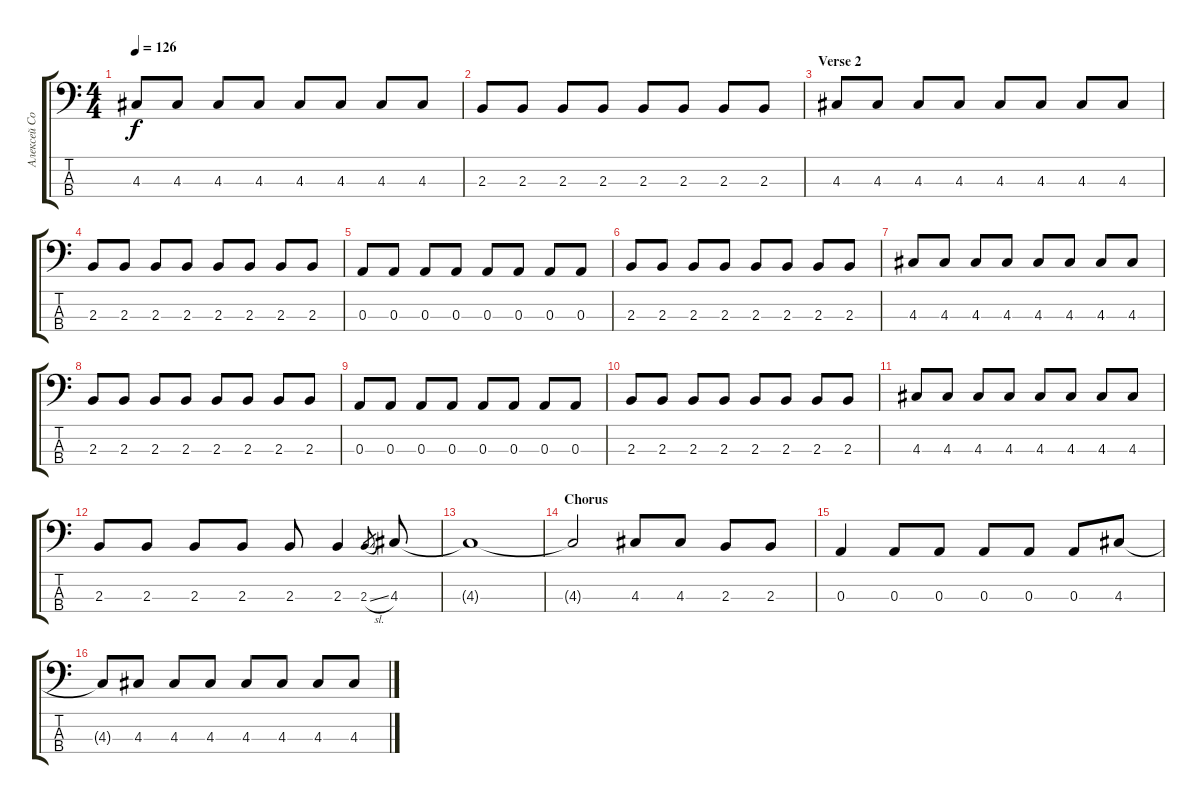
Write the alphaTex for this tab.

\track ("Алексей Соловьев (Бас гитара)" "Алексей Со") {instrument electricbasspick}
\staff {score tabs}
\tuning (G2 D2 A1 E1) {hide}
\ts (4 4)
\tempo 126
\clef f4
\ks c
4.3{t}.8{dy f} 4.3.8 4.3.8 4.3.8 4.3.8 4.3.8 4.3.8 4.3.8 |
2.3.8 2.3.8 2.3.8 2.3.8 2.3.8 2.3.8 2.3.8 2.3.8 |
\section ("" "Verse 2")
4.3.8 4.3.8 4.3.8 4.3.8 4.3.8 4.3.8 4.3.8 4.3.8 |
2.3.8 2.3.8 2.3.8 2.3.8 2.3.8 2.3.8 2.3.8 2.3.8 |
0.3.8 0.3.8 0.3.8 0.3.8 0.3.8 0.3.8 0.3.8 0.3.8 |
2.3.8 2.3.8 2.3.8 2.3.8 2.3.8 2.3.8 2.3.8 2.3.8 |
4.3.8 4.3.8 4.3.8 4.3.8 4.3.8 4.3.8 4.3.8 4.3.8 |
2.3.8 2.3.8 2.3.8 2.3.8 2.3.8 2.3.8 2.3.8 2.3.8 |
0.3.8 0.3.8 0.3.8 0.3.8 0.3.8 0.3.8 0.3.8 0.3.8 |
2.3.8 2.3.8 2.3.8 2.3.8 2.3.8 2.3.8 2.3.8 2.3.8 |
4.3.8 4.3.8 4.3.8 4.3.8 4.3.8 4.3.8 4.3.8 4.3.8 |
2.3.8 2.3.8 2.3.8 2.3.8 2.3.8 2.3.4 2.3{sl}.8{gr} 4.3.8 |
4.3{t}.1{volume 7} |
\section ("" "Chorus")
4.3{t}.2 4.3.8{volume 14} 4.3.8 2.3.8 2.3.8 |
0.3.4 0.3.8 0.3.8 0.3.8 0.3.8 0.3.8 4.3.8 |
4.3{t}.8 4.3.8 4.3.8 4.3.8 4.3.8 4.3.8 4.3.8 4.3.8
